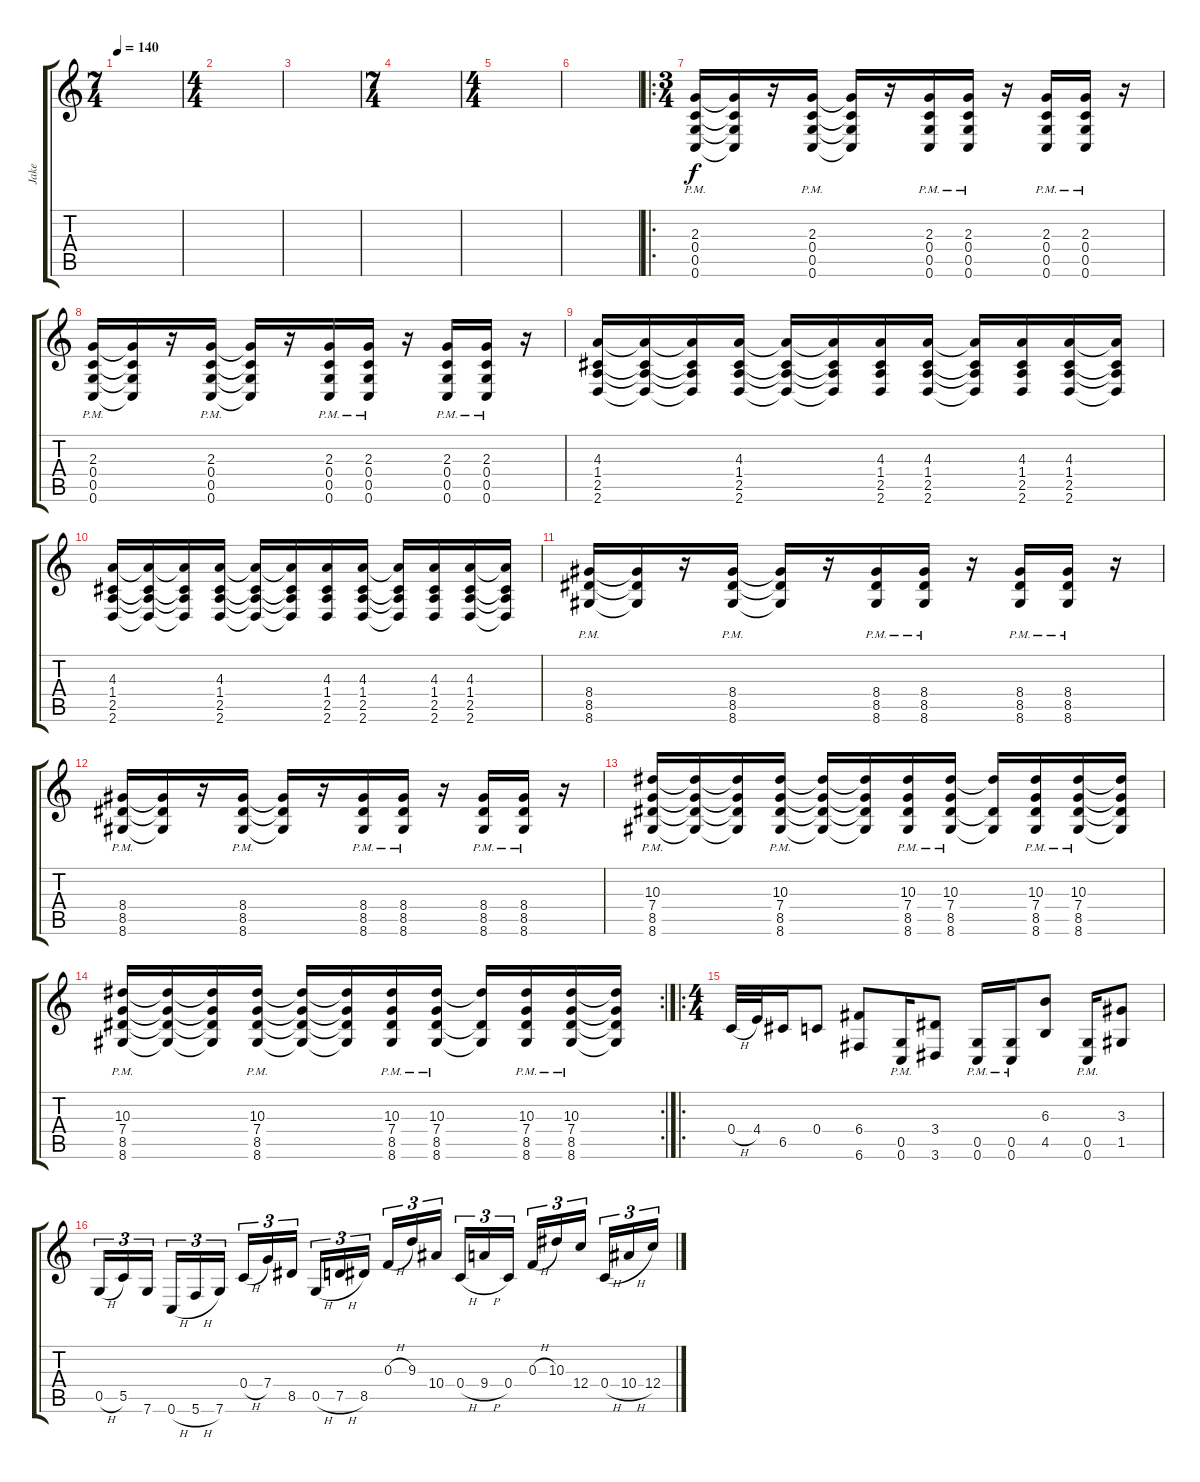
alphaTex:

\track ("Jake" "Jake") {instrument overdrivenguitar}
\staff {score tabs}
\tuning (D4 A3 F3 C3 G2 C2) {hide}
\ts (7 4)
\tempo 140
\clef g2
\ks c
|
\ts (4 4)
|
|
\ts (7 4)
|
\ts (4 4)
|
|
\ro
\ts (3 4)
(2.3 0.4 0.5 0.6{pm}).16 (2.3{t} 0.4{t} 0.5{t} 0.6{t}).16 r.16 (2.3 0.4 0.5 0.6{pm}).16 (2.3{t} 0.4{t} 0.5{t} 0.6{t}).16 r.16 (2.3 0.4 0.5 0.6{pm}).16 (2.3 0.4 0.5 0.6{pm}).16 r.16 (2.3 0.4 0.5 0.6{pm}).16 (2.3 0.4 0.5 0.6{pm}).16 r.16 |
(2.3 0.4 0.5 0.6{pm}).16 (2.3{t} 0.4{t} 0.5{t} 0.6{t}).16 r.16 (2.3 0.4 0.5 0.6{pm}).16 (2.3{t} 0.4{t} 0.5{t} 0.6{t}).16 r.16 (2.3 0.4 0.5 0.6{pm}).16 (2.3 0.4 0.5 0.6{pm}).16 r.16 (2.3 0.4 0.5 0.6{pm}).16 (2.3 0.4 0.5 0.6{pm}).16 r.16 |
(4.3 1.4 2.5 2.6).16 (4.3{t} 1.4{t} 2.5{t} 2.6{t}).16 (4.3{t} 1.4{t} 2.5{t} 2.6{t}).16 (4.3 1.4 2.5 2.6).16 (4.3{t} 1.4{t} 2.5{t} 2.6{t}).16 (4.3{t} 1.4{t} 2.5{t} 2.6{t}).16 (4.3 1.4 2.5 2.6).16 (4.3 1.4 2.5 2.6).16 (4.3{t} 1.4{t} 2.5{t} 2.6{t}).16 (4.3 1.4 2.5 2.6).16 (4.3 1.4 2.5 2.6).16 (4.3{t} 1.4{t} 2.5{t} 2.6{t}).16 |
(4.3 1.4 2.5 2.6).16 (4.3{t} 1.4{t} 2.5{t} 2.6{t}).16 (4.3{t} 1.4{t} 2.5{t} 2.6{t}).16 (4.3 1.4 2.5 2.6).16 (4.3{t} 1.4{t} 2.5{t} 2.6{t}).16 (4.3{t} 1.4{t} 2.5{t} 2.6{t}).16 (4.3 1.4 2.5 2.6).16 (4.3 1.4 2.5 2.6).16 (4.3{t} 1.4{t} 2.5{t} 2.6{t}).16 (4.3 1.4 2.5 2.6).16 (4.3 1.4 2.5 2.6).16 (4.3{t} 1.4{t} 2.5{t} 2.6{t}).16 |
(8.4 8.5 8.6{pm}).16 (8.4{t} 8.5{t} 8.6{t}).16 r.16 (8.4 8.5 8.6{pm}).16 (8.4{t} 8.5{t} 8.6{t}).16 r.16 (8.4 8.5 8.6{pm}).16 (8.4 8.5 8.6{pm}).16 r.16 (8.4 8.5 8.6{pm}).16 (8.4 8.5 8.6{pm}).16 r.16 |
(8.4 8.5 8.6{pm}).16 (8.4{t} 8.5{t} 8.6{t}).16 r.16 (8.4 8.5 8.6{pm}).16 (8.4{t} 8.5{t} 8.6{t}).16 r.16 (8.4 8.5 8.6{pm}).16 (8.4 8.5 8.6{pm}).16 r.16 (8.4 8.5 8.6{pm}).16 (8.4 8.5 8.6{pm}).16 r.16 |
(10.3 7.4 8.5 8.6{pm}).16 (10.3{t} 7.4{t} 8.5{t} 8.6{t}).16 (10.3{t} 7.4{t} 8.5{t} 8.6{t}).16 (10.3 7.4 8.5 8.6{pm}).16 (10.3{t} 7.4{t} 8.5{t} 8.6{t}).16 (10.3{t} 7.4{t} 8.5{t} 8.6{t}).16 (10.3 7.4 8.5 8.6{pm}).16 (10.3 7.4 8.5 8.6{pm}).16 (10.3{t} 8.5{t} 8.6{t}).16 (10.3 7.4 8.5 8.6{pm}).16 (10.3 7.4 8.5 8.6{pm}).16 (10.3{t} 7.4{t} 8.5{t} 8.6{t}).16 |
\rc 2
(10.3 7.4 8.5 8.6{pm}).16 (10.3{t} 7.4{t} 8.5{t} 8.6{t}).16 (10.3{t} 7.4{t} 8.5{t} 8.6{t}).16 (10.3 7.4 8.5 8.6{pm}).16 (10.3{t} 7.4{t} 8.5{t} 8.6{t}).16 (10.3{t} 7.4{t} 8.5{t} 8.6{t}).16 (10.3 7.4 8.5 8.6{pm}).16 (10.3 7.4 8.5 8.6{pm}).16 (10.3{t} 8.5{t} 8.6{t}).16 (10.3 7.4 8.5 8.6{pm}).16 (10.3 7.4 8.5 8.6{pm}).16 (10.3{t} 7.4{t} 8.5{t} 8.6{t}).16 |
\ro
\ts (4 4)
0.4{h}.32 4.4.32 6.5.16 0.4.8 (6.4 6.6).8 (0.5 0.6{pm}).16 (3.4 3.6).8 (0.5{pm} 0.6{pm}).16 (0.5{pm} 0.6{pm}).16 (6.3 4.5).8 (0.5{pm} 0.6).16 (3.3 1.5).8 |
0.5{h}.16{tu (3 2)} 5.5.16{tu (3 2)} 7.6.16{tu (3 2)} 0.6{h}.16{tu (3 2)} 5.6{h}.16{tu (3 2)} 7.6.16{tu (3 2)} 0.4{h}.16{tu (3 2)} 7.4.16{tu (3 2)} 8.5.16{tu (3 2)} 0.5{h}.16{tu (3 2)} 7.5{h}.16{tu (3 2)} 8.5.16{tu (3 2)} 0.3{h}.16{tu (3 2)} 9.3.16{tu (3 2)} 10.4.16{tu (3 2)} 0.4{h}.16{tu (3 2)} 9.4{h}.16{tu (3 2)} 0.4.16{tu (3 2)} 0.3{h}.16{tu (3 2)} 10.3.16{tu (3 2)} 12.4.16{tu (3 2)} 0.4{h}.16{tu (3 2)} 10.4{h}.16{tu (3 2)} 12.4.16{tu (3 2)}
